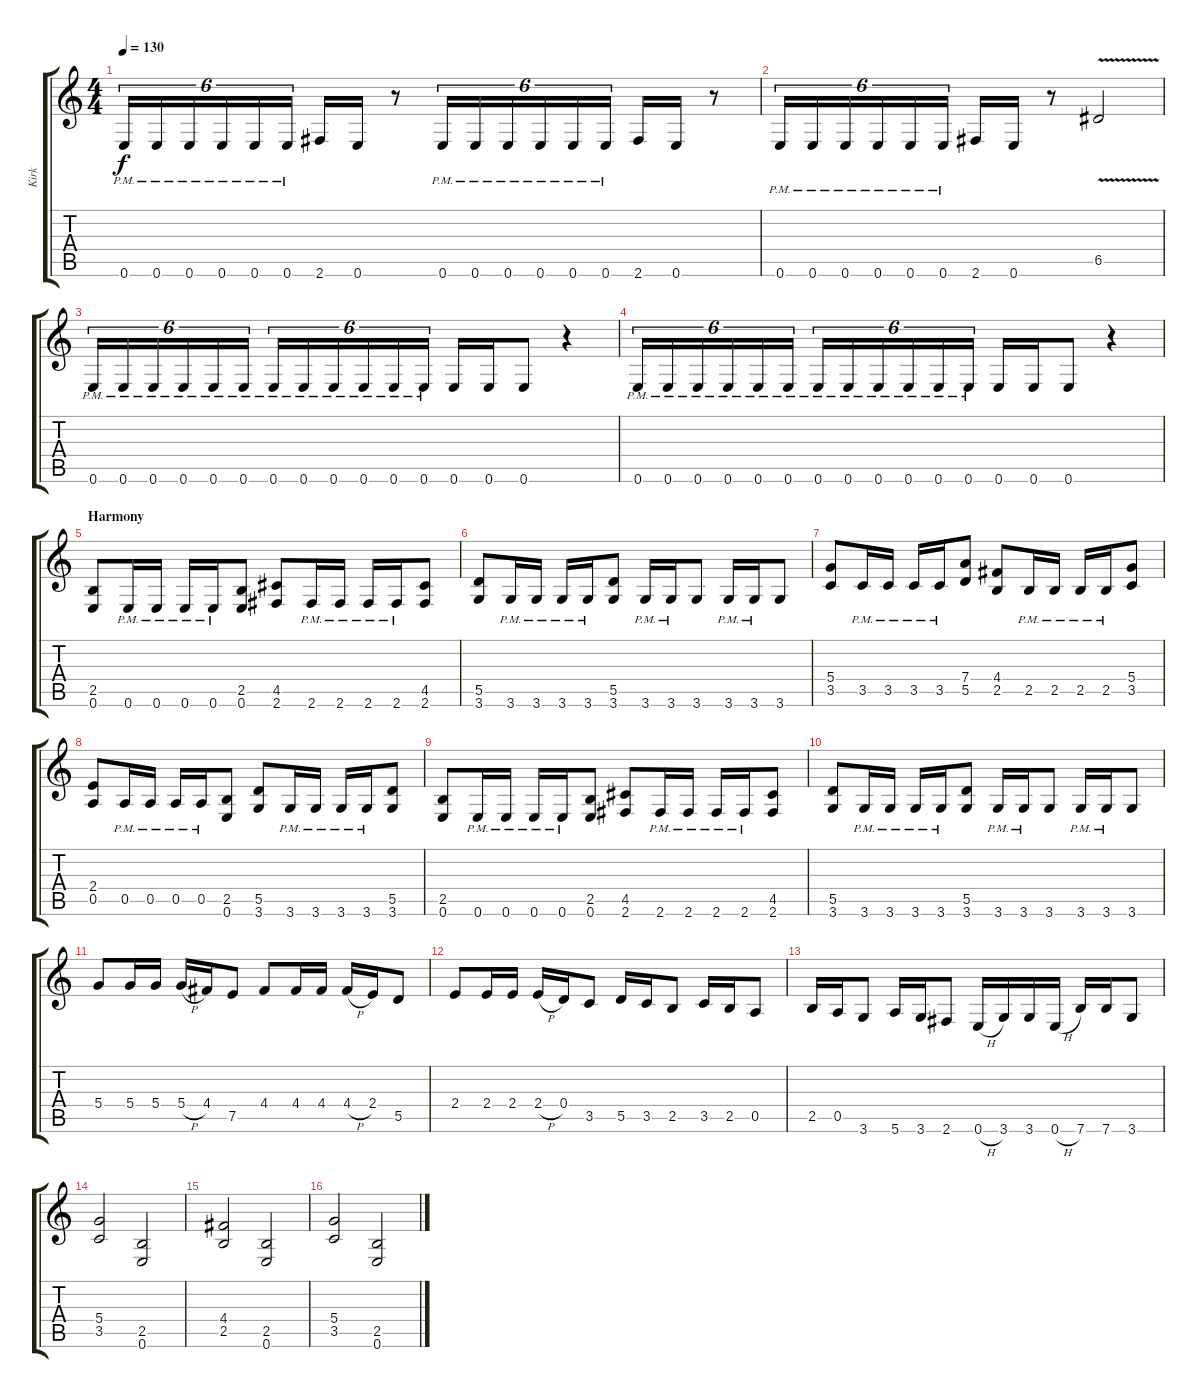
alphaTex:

\track ("Kirk" "Kirk") {instrument overdrivenguitar}
\staff {score tabs}
\tuning (E4 B3 G3 D3 A2 E2) {hide}
\ts (4 4)
\tempo 130
\clef g2
\ks c
0.6{pm}.16{tu (6 4) dy f} 0.6{pm}.16{tu (6 4)} 0.6{pm}.16{tu (6 4)} 0.6{pm}.16{tu (6 4)} 0.6{pm}.16{tu (6 4)} 0.6{pm}.16{tu (6 4)} 2.6.16 0.6.16 r.8 0.6{pm}.16{tu (6 4)} 0.6{pm}.16{tu (6 4)} 0.6{pm}.16{tu (6 4)} 0.6{pm}.16{tu (6 4)} 0.6{pm}.16{tu (6 4)} 0.6{pm}.16{tu (6 4)} 2.6.16 0.6.16 r.8 |
0.6{pm}.16{tu (6 4)} 0.6{pm}.16{tu (6 4)} 0.6{pm}.16{tu (6 4)} 0.6{pm}.16{tu (6 4)} 0.6{pm}.16{tu (6 4)} 0.6{pm}.16{tu (6 4)} 2.6.16 0.6.16 r.8 6.5{v}.2 |
0.6{pm}.16{tu (6 4)} 0.6{pm}.16{tu (6 4)} 0.6{pm}.16{tu (6 4)} 0.6{pm}.16{tu (6 4)} 0.6{pm}.16{tu (6 4)} 0.6{pm}.16{tu (6 4)} 0.6{pm}.16{tu (6 4)} 0.6{pm}.16{tu (6 4)} 0.6{pm}.16{tu (6 4)} 0.6{pm}.16{tu (6 4)} 0.6{pm}.16{tu (6 4)} 0.6{pm}.16{tu (6 4)} 0.6.16 0.6.16 0.6.8 r.4 |
0.6{pm}.16{tu (6 4)} 0.6{pm}.16{tu (6 4)} 0.6{pm}.16{tu (6 4)} 0.6{pm}.16{tu (6 4)} 0.6{pm}.16{tu (6 4)} 0.6{pm}.16{tu (6 4)} 0.6{pm}.16{tu (6 4)} 0.6{pm}.16{tu (6 4)} 0.6{pm}.16{tu (6 4)} 0.6{pm}.16{tu (6 4)} 0.6{pm}.16{tu (6 4)} 0.6{pm}.16{tu (6 4)} 0.6.16 0.6.16 0.6.8 r.4 |
\section ("" "Harmony")
(2.5 0.6).8 0.6{pm}.16 0.6{pm}.16 0.6{pm}.16 0.6{pm}.16 (2.5 0.6).8 (4.5 2.6).8 2.6{pm}.16 2.6{pm}.16 2.6{pm}.16 2.6{pm}.16 (4.5 2.6).8 |
(5.5 3.6).8 3.6{pm}.16 3.6{pm}.16 3.6{pm}.16 3.6{pm}.16 (5.5 3.6).8 3.6{pm}.16 3.6{pm}.16 3.6.8 3.6{pm}.16 3.6{pm}.16 3.6.8 |
(5.4 3.5).8 3.5{pm}.16 3.5{pm}.16 3.5{pm}.16 3.5{pm}.16 (7.4 5.5).8 (4.4 2.5).8 2.5{pm}.16 2.5{pm}.16 2.5{pm}.16 2.5{pm}.16 (5.4 3.5).8 |
(2.4 0.5).8 0.5{pm}.16 0.5{pm}.16 0.5{pm}.16 0.5{pm}.16 (2.5 0.6).8 (5.5 3.6).8 3.6{pm}.16 3.6{pm}.16 3.6{pm}.16 3.6{pm}.16 (5.5 3.6).8 |
(2.5 0.6).8 0.6{pm}.16 0.6{pm}.16 0.6{pm}.16 0.6{pm}.16 (2.5 0.6).8 (4.5 2.6).8 2.6{pm}.16 2.6{pm}.16 2.6{pm}.16 2.6{pm}.16 (4.5 2.6).8 |
(5.5 3.6).8 3.6{pm}.16 3.6{pm}.16 3.6{pm}.16 3.6{pm}.16 (5.5 3.6).8 3.6{pm}.16 3.6{pm}.16 3.6.8 3.6{pm}.16 3.6{pm}.16 3.6.8 |
5.4.8 5.4.16 5.4.16 5.4{h}.16 4.4.16 7.5.8 4.4.8 4.4.16 4.4.16 4.4{h}.16 2.4.16 5.5.8 |
2.4.8 2.4.16 2.4.16 2.4{h}.16 0.4.16 3.5.8 5.5.16 3.5.16 2.5.8 3.5.16 2.5.16 0.5.8 |
2.5.16 0.5.16 3.6.8 5.6.16 3.6.16 2.6.8 0.6{h}.16 3.6.16 3.6.16 0.6{h}.16 7.6.16 7.6.16 3.6.8 |
(5.4 3.5).2 (2.5 0.6).2 |
(4.4 2.5).2 (2.5 0.6).2 |
(5.4 3.5).2 (2.5 0.6).2
